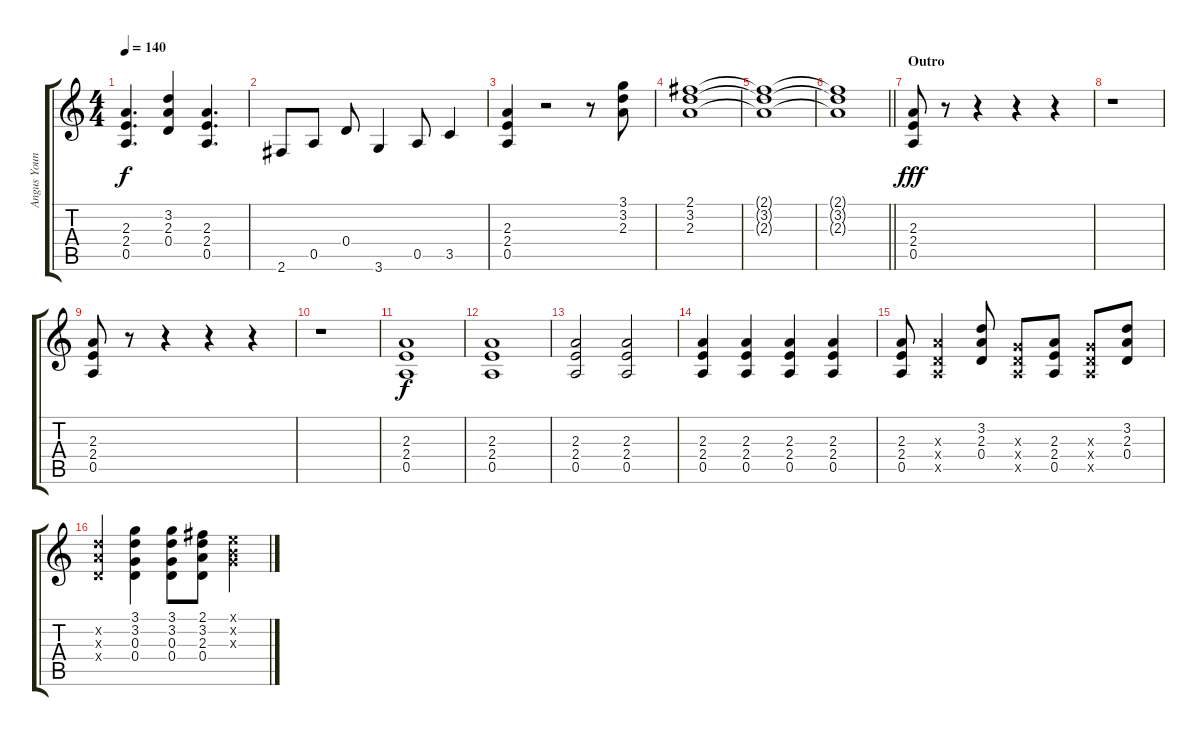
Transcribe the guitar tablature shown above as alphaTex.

\track ("Angus Young" "Angus Youn") {instrument distortionguitar}
\staff {score tabs}
\tuning (E4 B3 G3 D3 A2 E2) {hide}
\ts (4 4)
\tempo 140
\clef g2
\ks c
(2.3 2.4 0.5).4{d dy f} (3.2 2.3 0.4).4 (2.3 2.4 0.5).4{d} |
2.6.8 0.5.8 0.4.8 3.6.4 0.5.8 3.5.4 |
(2.3 2.4 0.5).4 r.2 r.8 (3.1 3.2 2.3).8 |
(2.1 3.2 2.3).1 |
(2.1{t} 3.2{t} 2.3{t}).1{volume 8} |
\barLineRight lightlight
(2.1{t} 3.2{t} 2.3{t}).1 |
\section ("" "Outro")
(2.3 2.4 0.5).8{dy fff volume 16} r.8 r.4 r.4 r.4 |
r.1 |
(2.3 2.4 0.5).8 r.8 r.4 r.4 r.4 |
r.1 |
(2.3 2.4 0.5).1{dy f} |
(2.3 2.4 0.5).1 |
(2.3 2.4 0.5).2 (2.3 2.4 0.5).2 |
(2.3 2.4 0.5).4 (2.3 2.4 0.5).4 (2.3 2.4 0.5).4 (2.3 2.4 0.5).4 |
(2.3 2.4 0.5).8 (2.3{x} 0.4{x} 0.5{x}).4 (3.2 2.3 0.4).8 (0.3{x} 0.4{x} 0.5{x}).8 (2.3 2.4 0.5).8 (0.3{x} 0.4{x} 0.5{x}).8 (3.2 2.3 0.4).8 |
(3.2{x} 2.3{x} 0.4{x}).4 (3.1 3.2 0.3 0.4).4 (3.1 3.2 0.3 0.4).8 (2.1 3.2 2.3 0.4).8 (0.1{x} 0.2{x} 0.3{x}).4
